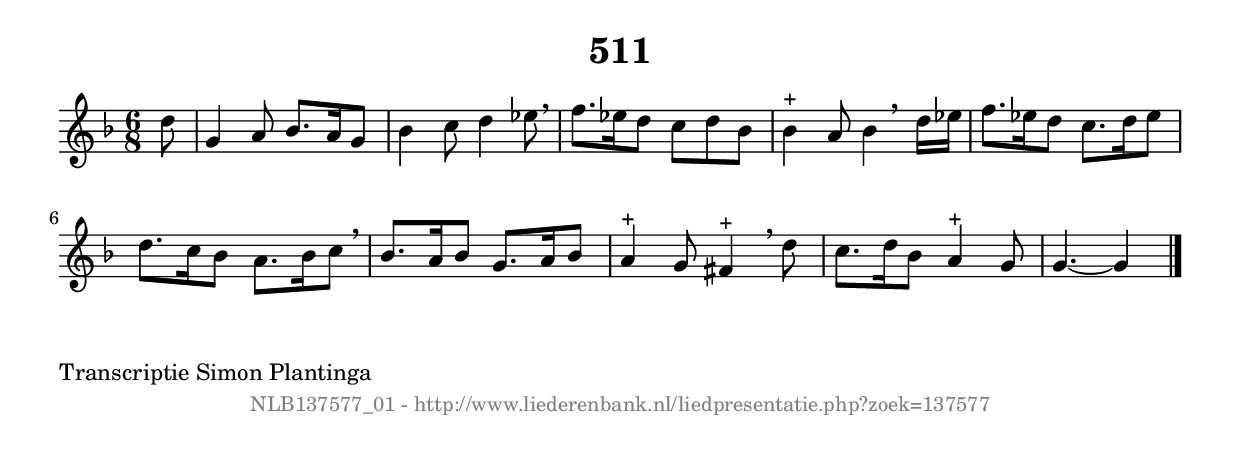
%
% produced by wce2krn 1.64 (7 June 2014)
%
\version"2.16"
#(append! paper-alist '(("long" . (cons (* 210 mm) (* 2000 mm)))))
#(set-default-paper-size "long")
sb = {\breathe}
mBreak = {\breathe }
bBreak = {\breathe }
x = {\once\override NoteHead #'style = #'cross }
gl=\glissando
itime={\override Staff.TimeSignature #'stencil = ##f }
ficta = {\once\set suggestAccidentals = ##t}
fine = {\once\override Score.RehearsalMark #'self-alignment-X = #1 \mark \markup {\italic{Fine}}}
dc = {\once\override Score.RehearsalMark #'self-alignment-X = #1 \mark \markup {\italic{D.C.}}}
dcf = {\once\override Score.RehearsalMark #'self-alignment-X = #1 \mark \markup {\italic{D.C. al Fine}}}
dcc = {\once\override Score.RehearsalMark #'self-alignment-X = #1 \mark \markup {\italic{D.C. al Coda}}}
ds = {\once\override Score.RehearsalMark #'self-alignment-X = #1 \mark \markup {\italic{D.S.}}}
dsf = {\once\override Score.RehearsalMark #'self-alignment-X = #1 \mark \markup {\italic{D.S. al Fine}}}
dsc = {\once\override Score.RehearsalMark #'self-alignment-X = #1 \mark \markup {\italic{D.S. al Coda}}}
pv = {\set Score.repeatCommands = #'((volta "1"))}
sv = {\set Score.repeatCommands = #'((volta "2"))}
tv = {\set Score.repeatCommands = #'((volta "3"))}
qv = {\set Score.repeatCommands = #'((volta "4"))}
xv = {\set Score.repeatCommands = #'((volta #f))}
\header{ tagline = ""
title = "511"
}
\score {{
\key g \dorian
\relative g'
{
\set melismaBusyProperties = #'()
\partial 32*4
\time 6/8
\tempo 4=120
\override Score.MetronomeMark #'transparent = ##t
\override Score.RehearsalMark #'break-visibility = #(vector #t #t #f)
d'8 | g,4 a8 bes8. a16 g8 | bes4 c8 d4 ees8 \sb | f8. ees16 d8 c8 d8 bes8 | bes4^"+" a8 bes4 \bar ":|:" \bBreak
d16 ees16 | f8. ees16 d8 c8. d16 ees8 | d8. c16 bes8 a8. bes16 c8 \sb | bes8. a16 bes8 g8. a16 bes8 | a4^"+" g8 fis4^"+" \sb d'8 | c8. d16 bes8 a4^"+" g8 | g4.~ g4 \bar "|."
 }}
 \midi { }
 \layout {
            indent = 0.0\cm
}
}
\markup { \wordwrap-string #" 
Transcriptie Simon Plantinga
"}
\markup { \vspace #0 } \markup { \with-color #grey \fill-line { \center-column { \smaller "NLB137577_01 - http://www.liederenbank.nl/liedpresentatie.php?zoek=137577" } } }
